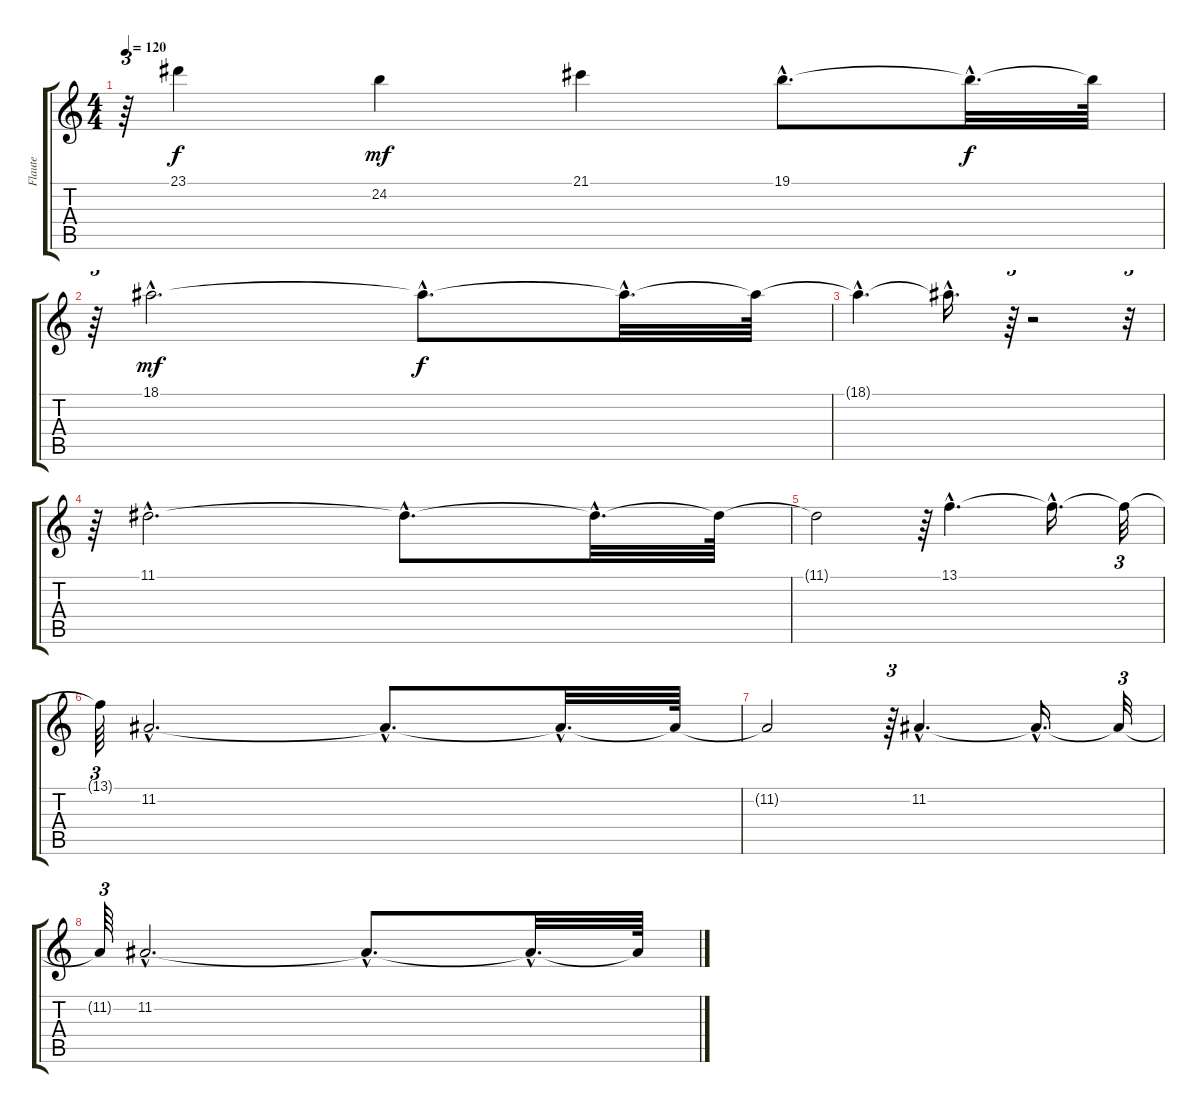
\track ("Flaute" "Flaute") {instrument flute}
\staff {score tabs}
\tuning (E4 B3 G3 D3 A2 E2) {hide}
\ts (4 4)
\tempo 120
\clef g2
\ks c
r.64{tu (3 2) dy f} 23.1.4 24.2.4{dy mf} 21.1.4 19.1{hac}.8{d} 19.1{hac t}.32{d dy f} 19.1{t}.64 |
r.64{tu (3 2)} 18.1{hac}.2{d dy mf} 18.1{hac t}.8{d dy f} 18.1{hac t}.32{d} 18.1{t}.64 |
18.1{hac t}.4{d} 18.1{hac t}.16{d} r.64{tu (3 2)} r.2 r.32{tu (3 2)} |
r.64{tu (3 2)} 11.1{hac}.2{d volume 14 balance 5 instrument overdrivenguitar} 11.1{hac t}.8{d} 11.1{hac t}.32{d} 11.1{t}.64 |
11.1{t}.2 r.64{tu (3 2)} 13.1{hac}.4{d} 13.1{hac t}.16{d} 13.1{t}.32{tu (3 2)} |
13.1{t}.64{tu (3 2)} 11.2{hac}.2{d} 11.2{hac t}.8{d} 11.2{hac t}.32{d} 11.2{t}.64 |
11.2{t}.2 r.64{tu (3 2)} 11.2{hac}.4{d} 11.2{hac t}.16{d} 11.2{t}.32{tu (3 2)} |
11.2{t}.64{tu (3 2)} 11.2{hac}.2{d} 11.2{hac t}.8{d} 11.2{hac t}.32{d} 11.2{t}.64
